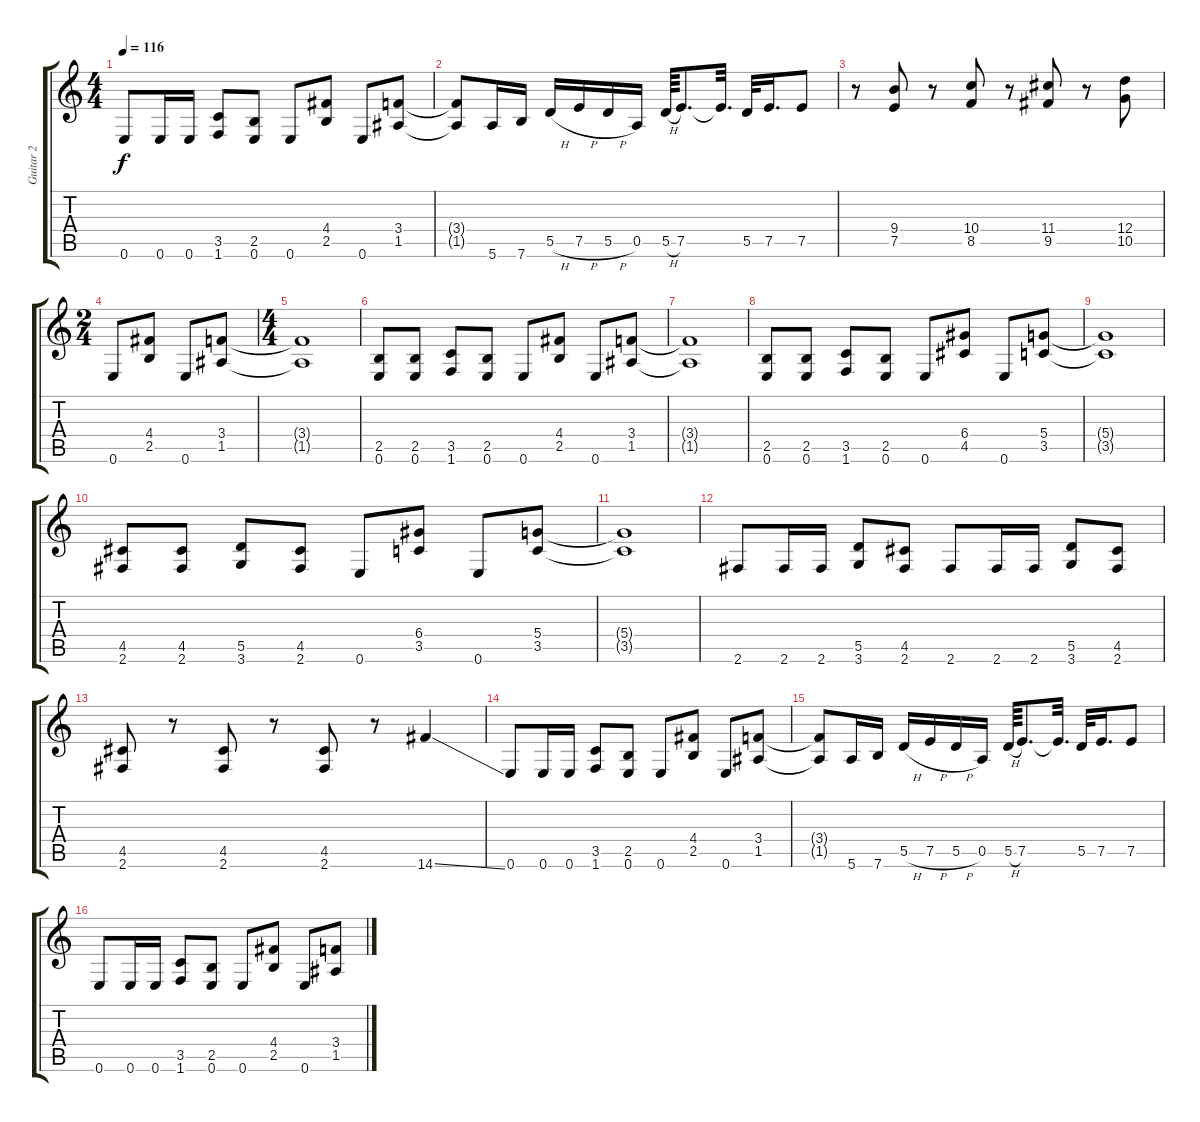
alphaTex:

\track ("Guitar 2" "Guitar 2") {instrument distortionguitar}
\staff {score tabs}
\tuning (E4 B3 G3 D3 A2 E2) {hide}
\ts (4 4)
\tempo 116
\clef g2
\ks c
0.6.8{dy f} 0.6.16 0.6.16 (3.5 1.6).8 (2.5 0.6).8 0.6.8 (4.4 2.5).8 0.6.8 (3.4 1.5).8 |
(3.4{t} 1.5{t}).8 5.6.16 7.6.16 5.5{h}.16 7.5{h}.16 5.5{h}.16 0.5.16 5.5{h}.64 7.5.8{d} 7.5{t}.32{d} 5.5.32 7.5.16{d} 7.5.8 |
r.8 (9.4 7.5).8 r.8 (10.4 8.5).8 r.8 (11.4 9.5).8 r.8 (12.4 10.5).8 |
\ts (2 4)
0.6.8 (4.4 2.5).8 0.6.8 (3.4 1.5).8 |
\ts (4 4)
(3.4{t} 1.5{t}).1 |
(2.5 0.6).8 (2.5 0.6).8 (3.5 1.6).8 (2.5 0.6).8 0.6.8 (4.4 2.5).8 0.6.8 (3.4 1.5).8 |
(3.4{t} 1.5{t}).1 |
(2.5 0.6).8 (2.5 0.6).8 (3.5 1.6).8 (2.5 0.6).8 0.6.8 (6.4 4.5).8 0.6.8 (5.4 3.5).8 |
(5.4{t} 3.5{t}).1 |
(4.5 2.6).8 (4.5 2.6).8 (5.5 3.6).8 (4.5 2.6).8 0.6.8 (6.4 3.5).8 0.6.8 (5.4 3.5).8 |
(5.4{t} 3.5{t}).1 |
2.6.8 2.6.16 2.6.16 (5.5 3.6).8 (4.5 2.6).8 2.6.8 2.6.16 2.6.16 (5.5 3.6).8 (4.5 2.6).8 |
(4.5 2.6).8 r.8 (4.5 2.6).8 r.8 (4.5 2.6).8 r.8 14.6{ss}.4 |
0.6.8 0.6.16 0.6.16 (3.5 1.6).8 (2.5 0.6).8 0.6.8 (4.4 2.5).8 0.6.8 (3.4 1.5).8 |
(3.4{t} 1.5{t}).8 5.6.16 7.6.16 5.5{h}.16 7.5{h}.16 5.5{h}.16 0.5.16 5.5{h}.64 7.5.8{d} 7.5{t}.32{d} 5.5.32 7.5.16{d} 7.5.8 |
0.6.8 0.6.16 0.6.16 (3.5 1.6).8 (2.5 0.6).8 0.6.8 (4.4 2.5).8 0.6.8 (3.4 1.5).8
